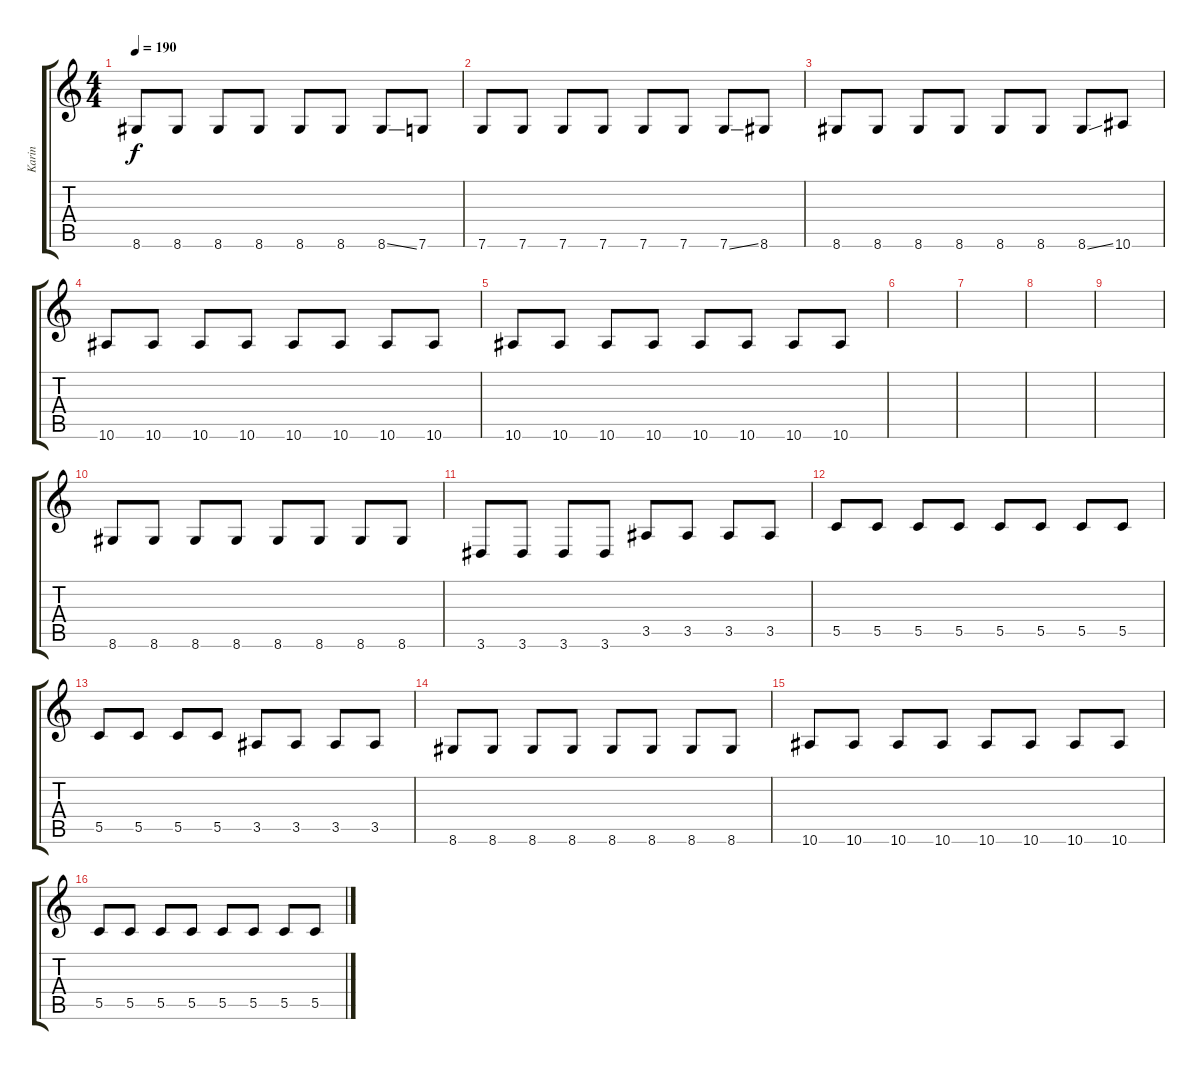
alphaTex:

\track ("Karin" "Karin") {instrument electricbasspick}
\staff {score tabs}
\tuning (D4 A3 F3 C3 G2 C2) {hide}
\ts (4 4)
\tempo 190
\clef g2
\ks c
8.6.8{dy f} 8.6.8 8.6.8 8.6.8 8.6.8 8.6.8 8.6{ss}.8 7.6.8 |
7.6.8 7.6.8 7.6.8 7.6.8 7.6.8 7.6.8 7.6{ss}.8 8.6.8 |
8.6.8 8.6.8 8.6.8 8.6.8 8.6.8 8.6.8 8.6{ss}.8 10.6.8 |
10.6.8 10.6.8 10.6.8 10.6.8 10.6.8 10.6.8 10.6.8 10.6.8 |
10.6.8 10.6.8 10.6.8 10.6.8 10.6.8 10.6.8 10.6.8 10.6.8 |
|
|
|
|
8.6.8 8.6.8 8.6.8 8.6.8 8.6.8 8.6.8 8.6.8 8.6.8 |
3.6.8 3.6.8 3.6.8 3.6.8 3.5.8 3.5.8 3.5.8 3.5.8 |
5.5.8 5.5.8 5.5.8 5.5.8 5.5.8 5.5.8 5.5.8 5.5.8 |
5.5.8 5.5.8 5.5.8 5.5.8 3.5.8 3.5.8 3.5.8 3.5.8 |
8.6.8 8.6.8 8.6.8 8.6.8 8.6.8 8.6.8 8.6.8 8.6.8 |
10.6.8 10.6.8 10.6.8 10.6.8 10.6.8 10.6.8 10.6.8 10.6.8 |
5.5.8 5.5.8 5.5.8 5.5.8 5.5.8 5.5.8 5.5.8 5.5.8
